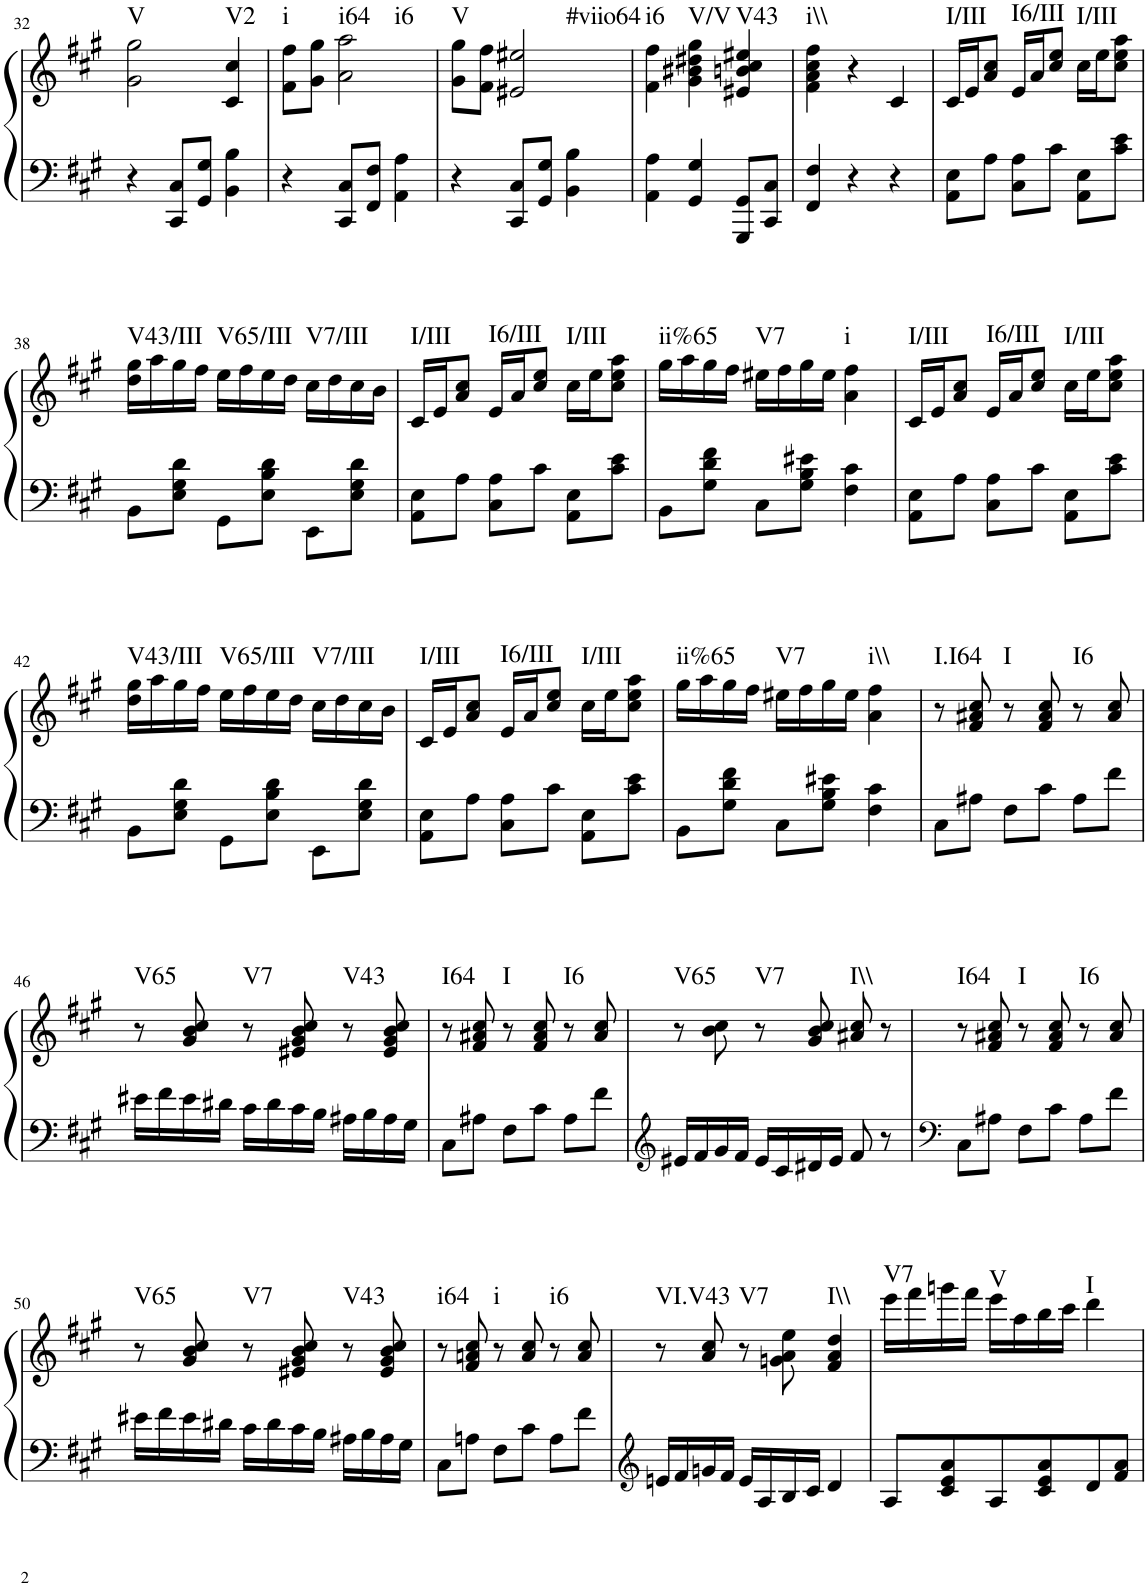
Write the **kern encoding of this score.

**kern	**kern	**harte
*part1	*part1	*part1
*staff2	*staff1	*
*I"Piano	*	*
*I'Pno.	*	*
!!LO:PB:g=z
*clefF4	*clefG2	*
*k[f#c#g#]	*k[f#c#g#]	*
*M3/4	*M3/4	*
=32	=32	=32
!	!	!LO:H:kt=V
4r	2g#\ 2gg#\	N
8CC#/ 8C#/L	.	.
8GG#/ 8G#/J	.	.
!	!	!LO:H:kt=V2
4BB\ 4B\	4c#/ 4cc#/	N
=33	=33	=33
!	!	!LO:H:kt=i
4r	8f#\ 8ff#\L	N
.	8g#\ 8gg#\J	.
!	!	!LO:H:n=1:kt=i64
!	!	!LO:H:n=2:kt=i6
8CC#/ 8C#/L	2a\ 2aa\	N N
8FF#/ 8F#/J	.	.
4AA\ 4A\	.	.
=34	=34	=34
!	!	!LO:H:kt=V
4r	8g#\ 8gg#\L	N
.	8f#\ 8ff#\J	.
!	!	!LO:H:kt=#viio64
8CC#/ 8C#/L	2e#X/ 2ee#X/	N
8GG#/ 8G#/J	.	.
4BB\ 4B\	.	.
=35	=35	=35
!	!	!LO:H:kt=i6
4AA\ 4A\	4f#\ 4ff#\	N
!	!	!LO:H:kt=V/V
4GG#/ 4G#/	4g#\ 4b#X\ 4dd#X\ 4gg#\	N
!	!	!LO:H:kt=V43
8GGG#/ 8GG#/L	4e#X/ 4bn/ 4cc#/ 4ee#X/	N
8CC#/ 8C#/J	.	.
=36	=36	=36
!	!	!LO:H:kt=i\\
4FF#/ 4F#/	4f#\ 4a\ 4cc#\ 4ff#\	N
4r	4r	.
4r	4c#/	.
=37	=37	=37
!	!	!LO:H:kt=I/III
8AA\ 8E\L	16c#/LL	N
.	16e/J	.
8A\J	8a/ 8cc#/J	.
!	!	!LO:H:kt=I6/III
8C#\ 8A\L	16e/LL	N
.	16a/J	.
8c#\J	8cc#/ 8ee/J	.
!	!	!LO:H:kt=I/III
8AA\ 8E\L	16cc#\LL	N
.	16ee\J	.
8c#\ 8e\J	8cc#\ 8ee\ 8aa\J	.
!!LO:LB:g=z
=38	=38	=38
!	!	!LO:H:kt=V43/III
8BB\L	16dd\ 16gg#\LL	N
.	16aa\	.
8E\ 8G#\ 8d\J	16gg#\	.
.	16ff#\JJ	.
!	!	!LO:H:kt=V65/III
8GG#\L	16ee\LL	N
.	16ff#\	.
8E\ 8B\ 8d\J	16ee\	.
.	16dd\JJ	.
!	!	!LO:H:kt=V7/III
8EE\L	16cc#\LL	N
.	16dd\	.
8E\ 8G#\ 8d\J	16cc#\	.
.	16b\JJ	.
=39	=39	=39
!	!	!LO:H:kt=I/III
8AA\ 8E\L	16c#/LL	N
.	16e/J	.
8A\J	8a/ 8cc#/J	.
!	!	!LO:H:kt=I6/III
8C#\ 8A\L	16e/LL	N
.	16a/J	.
8c#\J	8cc#/ 8ee/J	.
!	!	!LO:H:kt=I/III
8AA\ 8E\L	16cc#\LL	N
.	16ee\J	.
8c#\ 8e\J	8cc#\ 8ee\ 8aa\J	.
=40	=40	=40
!	!	!LO:H:kt=ii%65
8BB\L	16gg#\LL	N
.	16aa\	.
8G#\ 8d\ 8f#\J	16gg#\	.
.	16ff#\JJ	.
!	!	!LO:H:kt=V7
8C#\L	16ee#X\LL	N
.	16ff#\	.
8G#\ 8B\ 8e#X\J	16gg#\	.
.	16ee#\JJ	.
!	!	!LO:H:kt=i
4F#\ 4c#\	4a\ 4ff#\	N
=41	=41	=41
!	!	!LO:H:kt=I/III
8AA\ 8E\L	16c#/LL	N
.	16e/J	.
8A\J	8a/ 8cc#/J	.
!	!	!LO:H:kt=I6/III
8C#\ 8A\L	16e/LL	N
.	16a/J	.
8c#\J	8cc#/ 8ee/J	.
!	!	!LO:H:kt=I/III
8AA\ 8E\L	16cc#\LL	N
.	16ee\J	.
8c#\ 8e\J	8cc#\ 8ee\ 8aa\J	.
!!LO:LB:g=z
=42	=42	=42
!	!	!LO:H:kt=V43/III
8BB\L	16dd\ 16gg#\LL	N
.	16aa\	.
8E\ 8G#\ 8d\J	16gg#\	.
.	16ff#\JJ	.
!	!	!LO:H:kt=V65/III
8GG#\L	16ee\LL	N
.	16ff#\	.
8E\ 8B\ 8d\J	16ee\	.
.	16dd\JJ	.
!	!	!LO:H:kt=V7/III
8EE\L	16cc#\LL	N
.	16dd\	.
8E\ 8G#\ 8d\J	16cc#\	.
.	16b\JJ	.
=43	=43	=43
!	!	!LO:H:kt=I/III
8AA\ 8E\L	16c#/LL	N
.	16e/J	.
8A\J	8a/ 8cc#/J	.
!	!	!LO:H:kt=I6/III
8C#\ 8A\L	16e/LL	N
.	16a/J	.
8c#\J	8cc#/ 8ee/J	.
!	!	!LO:H:kt=I/III
8AA\ 8E\L	16cc#\LL	N
.	16ee\J	.
8c#\ 8e\J	8cc#\ 8ee\ 8aa\J	.
=44	=44	=44
!	!	!LO:H:kt=ii%65
8BB\L	16gg#\LL	N
.	16aa\	.
8G#\ 8d\ 8f#\J	16gg#\	.
.	16ff#\JJ	.
!	!	!LO:H:kt=V7
8C#\L	16ee#X\LL	N
.	16ff#\	.
8G#\ 8B\ 8e#X\J	16gg#\	.
.	16ee#\JJ	.
!	!	!LO:H:kt=i\\
4F#\ 4c#\	4a\ 4ff#\	N
=45	=45	=45
!	!	!LO:H:kt=I.I64
8C#\L	8r	N
8A#X\J	8f#/ 8a#X/ 8cc#/	.
!	!	!LO:H:kt=I
8F#\L	8r	N
8c#\J	8f#/ 8a#/ 8cc#/	.
!	!	!LO:H:kt=I6
8A#\L	8r	N
8f#\J	8a#/ 8cc#/	.
!!LO:LB:g=z
=46	=46	=46
!	!	!LO:H:kt=V65
16e#X\LL	8r	N
16f#\	.	.
16e#\	8g#/ 8b/ 8cc#/	.
16d#X\JJ	.	.
!	!	!LO:H:kt=V7
16c#\LL	8r	N
16d#\	.	.
16c#\	8e#X/ 8g#/ 8b/ 8cc#/	.
16B\JJ	.	.
!	!	!LO:H:kt=V43
16A#X\LL	8r	N
16B\	.	.
16A#\	8e#/ 8g#/ 8b/ 8cc#/	.
16G#\JJ	.	.
=47	=47	=47
!	!	!LO:H:kt=I64
8C#\L	8r	N
8A#X\J	8f#/ 8a#X/ 8cc#/	.
!	!	!LO:H:kt=I
8F#\L	8r	N
8c#\J	8f#/ 8a#/ 8cc#/	.
!	!	!LO:H:kt=I6
8A#\L	8r	N
8f#\J	8a#/ 8cc#/	.
=48	=48	=48
*clefG2	*	*
!	!	!LO:H:kt=V65
16e#X/LL	8r	N
16f#/	.	.
16g#/	8b\ 8cc#\	.
16f#/JJ	.	.
!	!	!LO:H:kt=V7
16e#/LL	8r	N
16c#/	.	.
16d#X/	8g#/ 8b/ 8cc#/	.
16e#/JJ	.	.
!	!	!LO:H:kt=I\\
8f#/	8a#X/ 8cc#/	N
8r	8r	.
=49	=49	=49
*clefF4	*	*
!	!	!LO:H:kt=I64
8C#\L	8r	N
8A#X\J	8f#/ 8a#X/ 8cc#/	.
!	!	!LO:H:kt=I
8F#\L	8r	N
8c#\J	8f#/ 8a#/ 8cc#/	.
!	!	!LO:H:kt=I6
8A#\L	8r	N
8f#\J	8a#/ 8cc#/	.
!!LO:LB:g=z
=50	=50	=50
!	!	!LO:H:kt=V65
16e#X\LL	8r	N
16f#\	.	.
16e#\	8g#/ 8b/ 8cc#/	.
16d#X\JJ	.	.
!	!	!LO:H:kt=V7
16c#\LL	8r	N
16d#\	.	.
16c#\	8e#X/ 8g#/ 8b/ 8cc#/	.
16B\JJ	.	.
!	!	!LO:H:kt=V43
16A#X\LL	8r	N
16B\	.	.
16A#\	8e#/ 8g#/ 8b/ 8cc#/	.
16G#\JJ	.	.
=51	=51	=51
!	!	!LO:H:kt=i64
8C#\L	8r	N
8An\J	8f#/ 8an/ 8cc#/	.
!	!	!LO:H:kt=i
8F#\L	8r	N
8c#\J	8a/ 8cc#/	.
!	!	!LO:H:kt=i6
8A\L	8r	N
8f#\J	8a/ 8cc#/	.
=52	=52	=52
*clefG2	*	*
!	!	!LO:H:kt=VI.V43
16en/LL	8r	N
16f#/	.	.
16gn/	8a/ 8cc#/	.
16f#/JJ	.	.
!	!	!LO:H:kt=V7
16e/LL	8r	N
16A/	.	.
16B/	8gn\ 8a\ 8ee\	.
16c#/JJ	.	.
!	!	!LO:H:kt=I\\
4d/	4f#/ 4a/ 4dd/	N
=53	=53	=53
!	!	!LO:H:kt=V7
8A/L	16eee\LL	N
.	16fff#\	.
8c#/ 8e/ 8a/	16gggn\	.
.	16fff#\JJ	.
!	!	!LO:H:kt=V
8A/	16eee\LL	N
.	16aa\	.
8c#/ 8e/ 8a/	16bb\	.
.	16ccc#\JJ	.
!	!	!LO:H:kt=I
8d/	4ddd\	N
8f#/ 8a/J	.	.
=	=	=
*-	*-	*-
